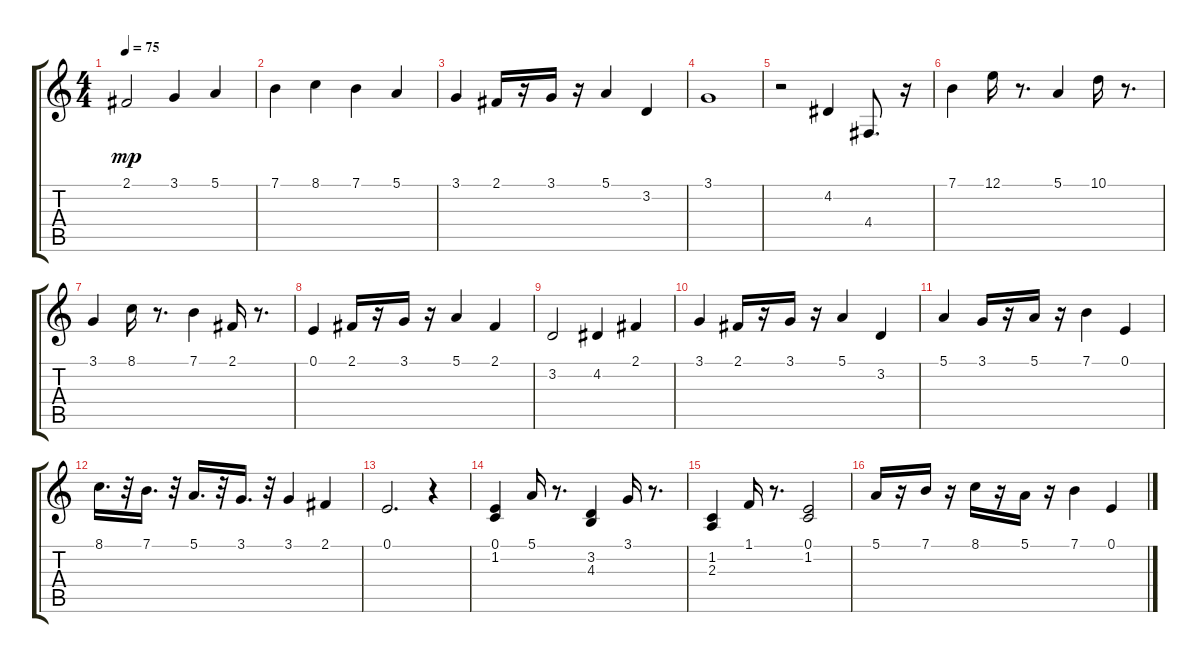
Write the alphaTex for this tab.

\track "" {instrument stringensemble2}
\staff {score tabs}
\tuning (E4 B3 G3 D3 A2 E2) {hide}
\ts (4 4)
\tempo 75
\clef g2
\ks c
2.1.2{dy mp} 3.1.4 5.1.4 |
7.1.4 8.1.4 7.1.4 5.1.4 |
3.1.4 2.1.16 r.16 3.1.16 r.16 5.1.4 3.2.4 |
3.1.1 |
r.2 4.2.4 4.4.8{d} r.16 |
7.1.4 12.1.16 r.8{d} 5.1.4 10.1.16 r.8{d} |
3.1.4 8.1.16 r.8{d} 7.1.4 2.1.16 r.8{d} |
0.1.4 2.1.16 r.16 3.1.16 r.16 5.1.4 2.1.4 |
3.2.2 4.2.4 2.1.4 |
3.1.4 2.1.16 r.16 3.1.16 r.16 5.1.4 3.2.4 |
5.1.4 3.1.16 r.16 5.1.16 r.16 7.1.4 0.1.4 |
8.1.16{d} r.32 7.1.16{d} r.32 5.1.16{d} r.32 3.1.16{d} r.32 3.1.4 2.1.4 |
0.1.2{d} r.4 |
(0.1 1.2).4 5.1.16 r.8{d} (3.2 4.3).4 3.1.16 r.8{d} |
(1.2 2.3).4 1.1.16 r.8{d} (0.1 1.2).2 |
5.1.16 r.16 7.1.16 r.16 8.1.16 r.16 5.1.16 r.16 7.1.4 0.1.4
